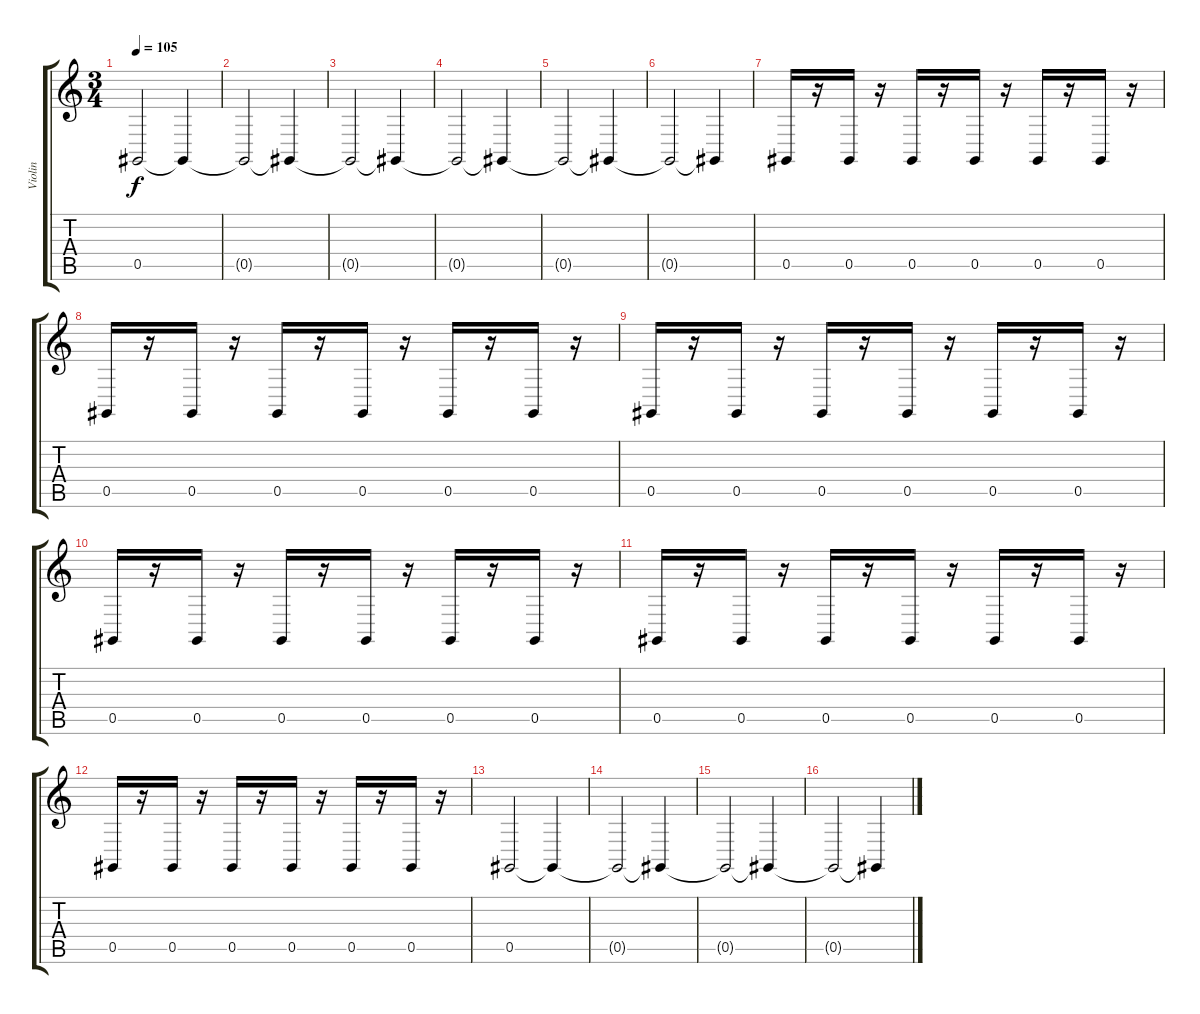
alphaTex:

\track ("Violin" "Violin") {instrument violin}
\staff {score tabs}
\tuning (Eb4 Bb3 Gb3 Db3 Ab2 Eb2) {hide}
\ts (3 4)
\tempo 105
\clef g2
\ks c
0.5{t}.2{dy f} 0.5{t}.4 |
0.5{t}.2 0.5{t}.4 |
0.5{t}.2 0.5{t}.4 |
0.5{t}.2 0.5{t}.4 |
0.5{t}.2 0.5{t}.4 |
0.5{t}.2 0.5{t}.4 |
0.5.16 r.16 0.5.16 r.16 0.5.16 r.16 0.5.16 r.16 0.5.16 r.16 0.5.16 r.16 |
0.5.16 r.16 0.5.16 r.16 0.5.16 r.16 0.5.16 r.16 0.5.16 r.16 0.5.16 r.16 |
0.5.16 r.16 0.5.16 r.16 0.5.16 r.16 0.5.16 r.16 0.5.16 r.16 0.5.16 r.16 |
0.5.16 r.16 0.5.16 r.16 0.5.16 r.16 0.5.16 r.16 0.5.16 r.16 0.5.16 r.16 |
0.5.16 r.16 0.5.16 r.16 0.5.16 r.16 0.5.16 r.16 0.5.16 r.16 0.5.16 r.16 |
0.5.16 r.16 0.5.16 r.16 0.5.16 r.16 0.5.16 r.16 0.5.16 r.16 0.5.16 r.16 |
0.5.2 0.5{t}.4 |
0.5{t}.2 0.5{t}.4 |
0.5{t}.2 0.5{t}.4 |
0.5{t}.2 0.5{t}.4
